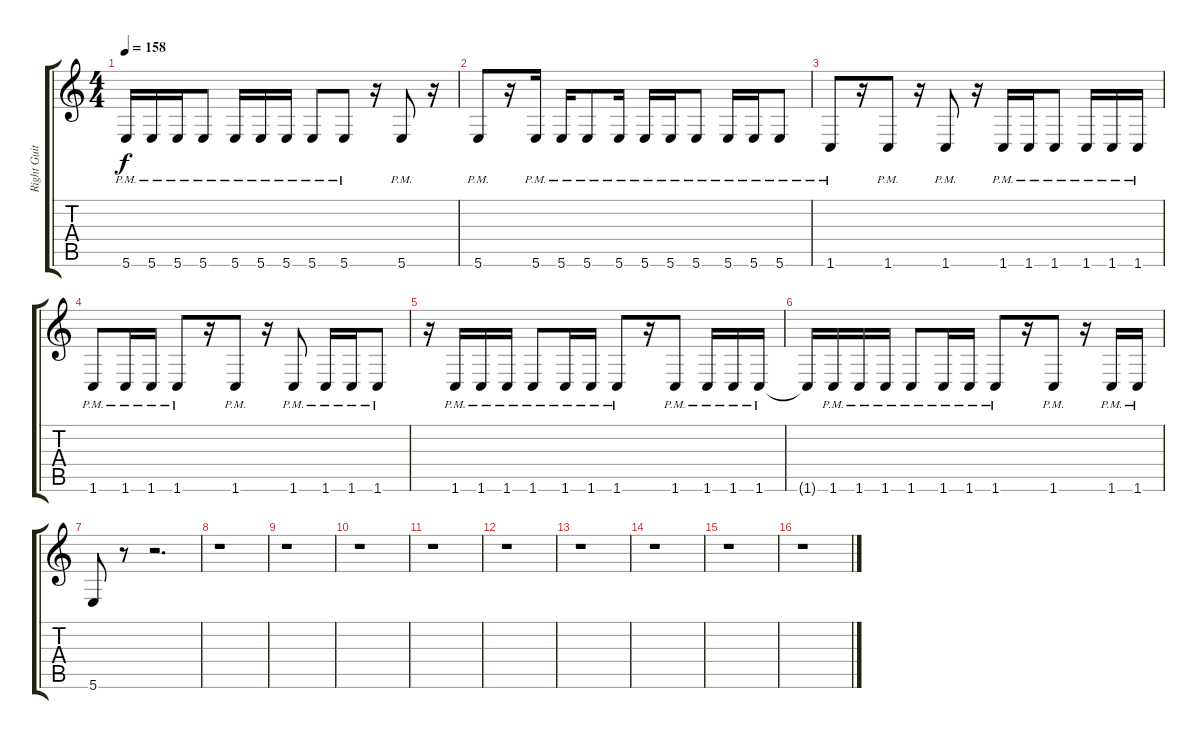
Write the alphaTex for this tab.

\track ("Right Guitar" "Right Guit") {instrument distortionguitar}
\staff {score tabs}
\tuning (Db4 Ab3 E3 B2 Gb2 B1) {hide}
\ts (4 4)
\tempo 158
\clef g2
\ks c
5.6{pm}.16{dy f} 5.6{pm}.16 5.6{pm}.16 5.6{pm}.8 5.6{pm}.16 5.6{pm}.16 5.6{pm}.16 5.6{pm}.8 5.6{pm}.8 r.16 5.6{pm}.8 r.16 |
5.6{pm}.8 r.16 5.6{pm}.16 5.6{pm}.16 5.6{pm}.8 5.6{pm}.16 5.6{pm}.16 5.6{pm}.16 5.6{pm}.8 5.6{pm}.16 5.6{pm}.16 5.6{pm}.8 |
1.6{pm}.8 r.16 1.6{pm}.8 r.16 1.6{pm}.8 r.16 1.6{pm}.16 1.6{pm}.16 1.6{pm}.8 1.6{pm}.16 1.6{pm}.16 1.6{pm}.16 |
1.6{pm}.8 1.6{pm}.16 1.6{pm}.16 1.6{pm}.8 r.16 1.6{pm}.8 r.16 1.6{pm}.8 1.6{pm}.16 1.6{pm}.16 1.6{pm}.8 |
r.16 1.6{pm}.16 1.6{pm}.16 1.6{pm}.16 1.6{pm}.8 1.6{pm}.16 1.6{pm}.16 1.6{pm}.8 r.16 1.6{pm}.8 1.6{pm}.16 1.6{pm}.16 1.6{pm}.16 |
1.6{t}.16 1.6{pm}.16 1.6{pm}.16 1.6{pm}.16 1.6{pm}.8 1.6{pm}.16 1.6{pm}.16 1.6{pm}.8 r.16 1.6{pm}.8 r.16 1.6{pm}.16 1.6{pm}.16 |
5.6.8 r.8 r.2{d} |
r.1 |
r.1 |
r.1 |
r.1 |
r.1 |
r.1 |
r.1 |
r.1 |
r.1
